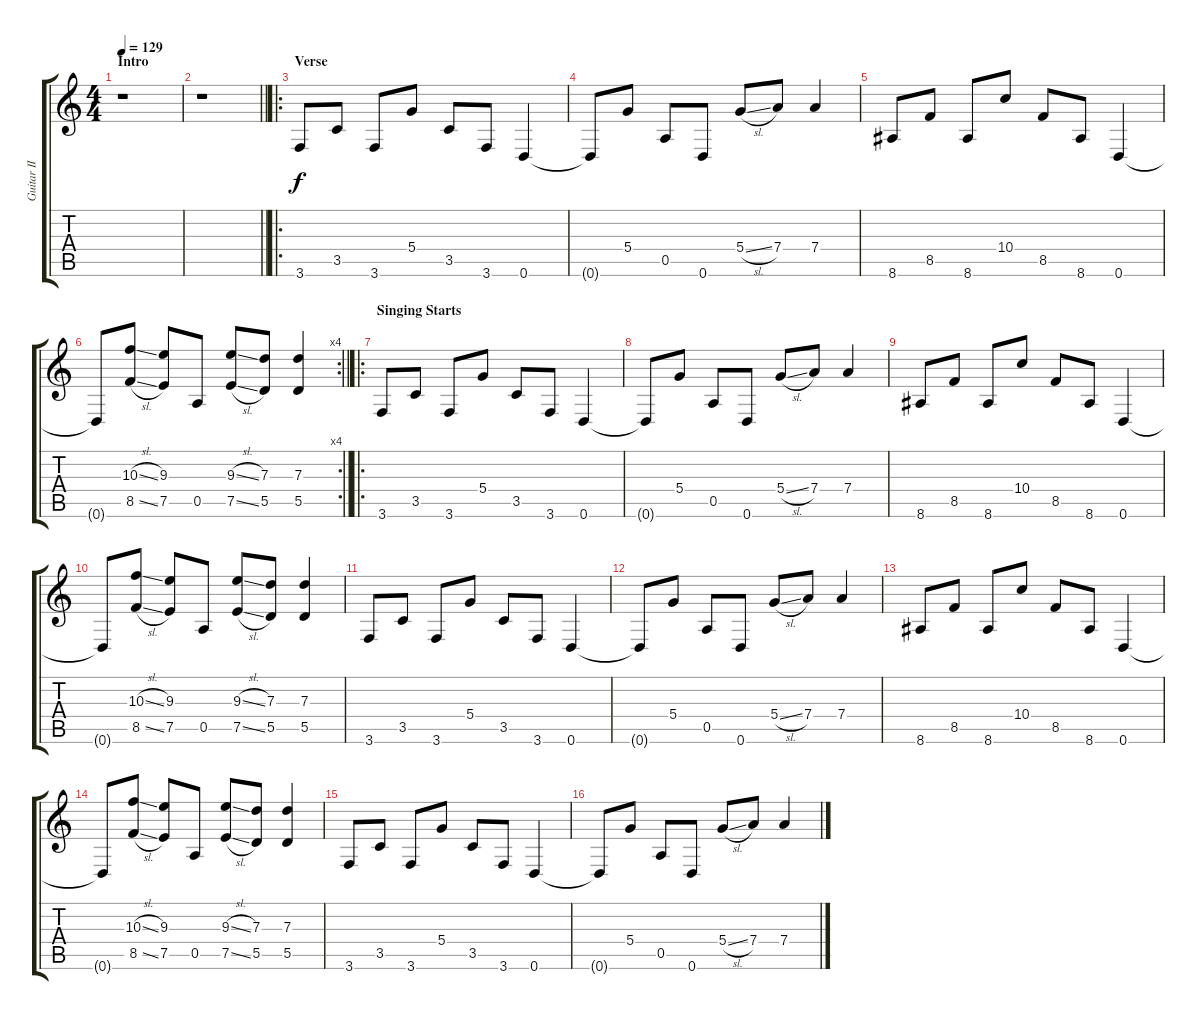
\track ("Guitar II" "Guitar II") {instrument electricguitarjazz}
\staff {score tabs}
\tuning (E4 B3 G3 D3 A2 D2) {hide}
\ts (4 4)
\section ("" "Intro")
\tempo 129
\clef g2
\ks c
r.1{dy f instrument electricguitarjazz} |
\barLineRight lightlight
r.1 |
\ro
\section ("" "Verse")
3.6.8 3.5.8 3.6.8 5.4.8 3.5.8 3.6.8 0.6.4 |
0.6{t}.8 5.4.8 0.5.8 0.6.8 5.4{sl}.8 7.4.8 7.4.4 |
8.6.8 8.5.8 8.6.8 10.4.8 8.5.8 8.6.8 0.6.4 |
\rc 4
\barLineRight lightlight
0.6{t}.8 (10.3{sl} 8.5{sl}).8 (9.3 7.5).8 0.5.8 (9.3{sl} 7.5{sl}).8 (7.3 5.5).8 (7.3 5.5).4 |
\ro
\section ("" "Singing Starts")
3.6.8 3.5.8 3.6.8 5.4.8 3.5.8 3.6.8 0.6.4 |
0.6{t}.8 5.4.8 0.5.8 0.6.8 5.4{sl}.8 7.4.8 7.4.4 |
8.6.8 8.5.8 8.6.8 10.4.8 8.5.8 8.6.8 0.6.4 |
0.6{t}.8 (10.3{sl} 8.5{sl}).8 (9.3 7.5).8 0.5.8 (9.3{sl} 7.5{sl}).8 (7.3 5.5).8 (7.3 5.5).4 |
3.6.8 3.5.8 3.6.8 5.4.8 3.5.8 3.6.8 0.6.4 |
0.6{t}.8 5.4.8 0.5.8 0.6.8 5.4{sl}.8 7.4.8 7.4.4 |
8.6.8 8.5.8 8.6.8 10.4.8 8.5.8 8.6.8 0.6.4 |
0.6{t}.8 (10.3{sl} 8.5{sl}).8 (9.3 7.5).8 0.5.8 (9.3{sl} 7.5{sl}).8 (7.3 5.5).8 (7.3 5.5).4 |
3.6.8 3.5.8 3.6.8 5.4.8 3.5.8 3.6.8 0.6.4 |
0.6{t}.8 5.4.8 0.5.8 0.6.8 5.4{sl}.8 7.4.8 7.4.4
